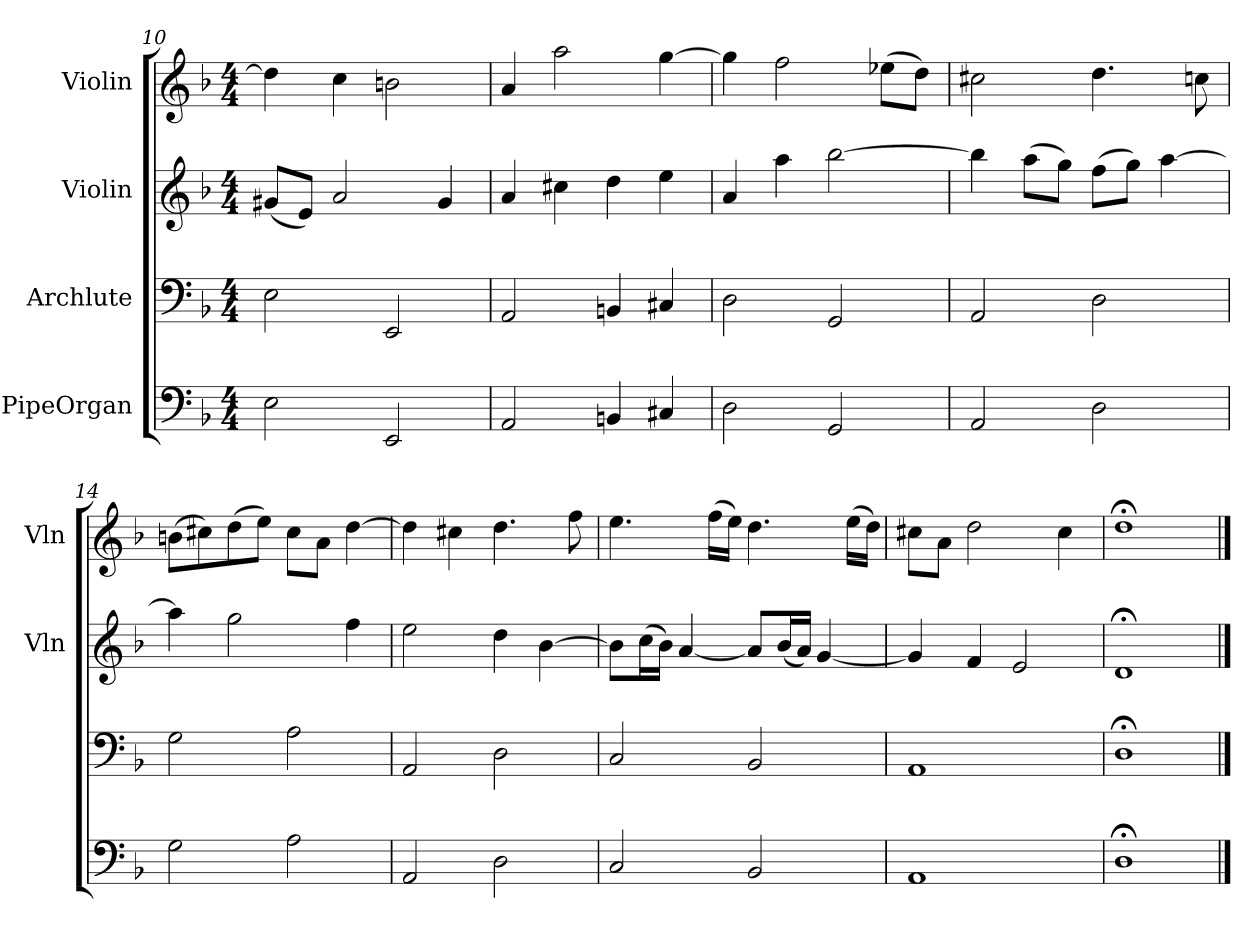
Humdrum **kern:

**kern	**kern	**kern	**kern
*part4	*part3	*part2	*part1
*staff4	*staff3	*staff2	*staff1
*I"PipeOrgan	*I"Archlute	*I"Violin	*I"Violin
*	*	*I'Vln	*I'Vln
*clefF4	*clefF4	*clefG2	*clefG2
*k[b-]	*k[b-]	*k[b-]	*k[b-]
*d:	*d:	*d:	*d:
*M4/4	*M4/4	*M4/4	*M4/4
=10	=10	=10	=10
2E\	2E\	(8g#X/L	4dd\]
.	.	8e/J)	.
.	.	2a/	4cc\
2EE/	2EE/	.	2bn\
.	.	4g#/	.
=11	=11	=11	=11
2AA/	2AA/	4a/	4a/
.	.	4cc#X\	2aa\
4BBn/	4BBn/	4dd\	.
4C#X/	4C#X/	4ee\	[4gg\
=12	=12	=12	=12
2D\	2D\	4a/	4gg\]
.	.	4aa\	2ff\
2GG/	2GG/	[2bb-\	.
.	.	.	(8ee-X\L
.	.	.	8dd\J)
=13	=13	=13	=13
2AA/	2AA/	4bb-\]	2cc#X\
.	.	(8aa\L	.
.	.	8gg\J)	.
2D\	2D\	(8ff\L	4.dd\
.	.	8gg\J)	.
.	.	[4aa\	.
.	.	.	8ccn\
=14	=14	=14	=14
2G\	2G\	4aa\]	(8bn\L
.	.	.	8cc#X\)
.	.	2gg\	(8dd\
.	.	.	8ee\J)
2A\	2A\	.	8cc#\L
.	.	.	8a\J
.	.	4ff\	[4dd\
=15	=15	=15	=15
2AA/	2AA/	2ee\	4dd\]
.	.	.	4cc#X\
2D\	2D\	4dd\	4.dd\
.	.	[4b-\	.
.	.	.	8ff\
=16	=16	=16	=16
2C/	2C/	8b-\L]	4.ee\
.	.	(16cc\L	.
.	.	16b-\JJ)	.
.	.	[4a/	.
.	.	.	(16ff\LL
.	.	.	16ee\JJ)
2BB-/	2BB-/	8a/L]	4.dd\
.	.	(16b-/L	.
.	.	16a/JJ)	.
.	.	[4g/	.
.	.	.	(16ee\LL
.	.	.	16dd\JJ)
=17	=17	=17	=17
1AA/	1AA/	4g/]	8cc#X\L
.	.	.	8a\J
.	.	4f/	2dd\
.	.	2e/	.
.	.	.	4cc#\
=18	=18	=18	=18
1D;<\	1D;<\	1d;</	1dd;<\
==	==	==	==
*-	*-	*-	*-
